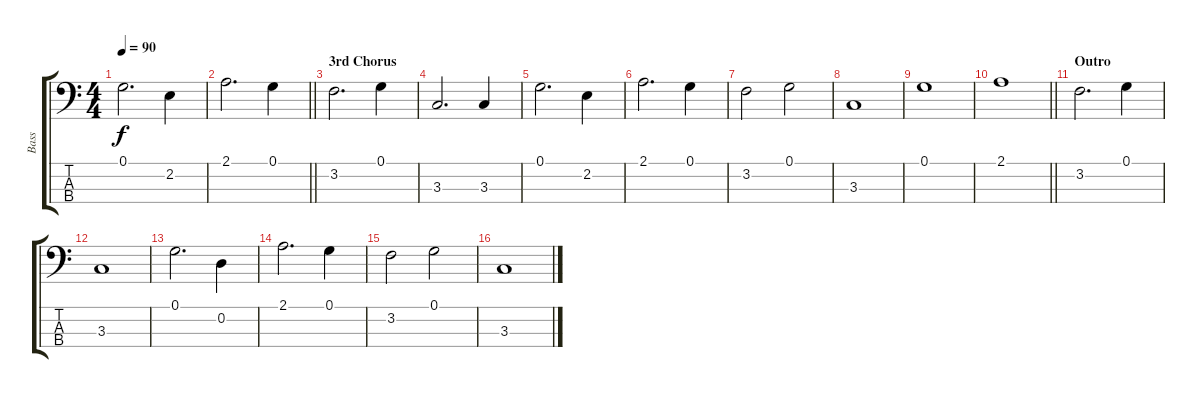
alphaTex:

\track ("Bass" "Bass") {instrument electricbassfinger}
\staff {score tabs}
\tuning (G2 D2 A1 E1) {hide}
\ts (4 4)
\tempo 90
\clef f4
\ks c
0.1.2{d dy f} 2.2.4 |
\barLineRight lightlight
2.1.2{d} 0.1.4 |
\section ("" "3rd Chorus")
3.2.2{d} 0.1.4 |
3.3.2{d} 3.3.4 |
0.1.2{d} 2.2.4 |
2.1.2{d} 0.1.4 |
3.2.2 0.1.2 |
3.3.1 |
0.1.1 |
\barLineRight lightlight
2.1.1 |
\section ("" "Outro")
3.2.2{d} 0.1.4 |
3.3.1 |
0.1.2{d} 0.2.4 |
2.1.2{d} 0.1.4 |
3.2.2 0.1.2 |
3.3.1
